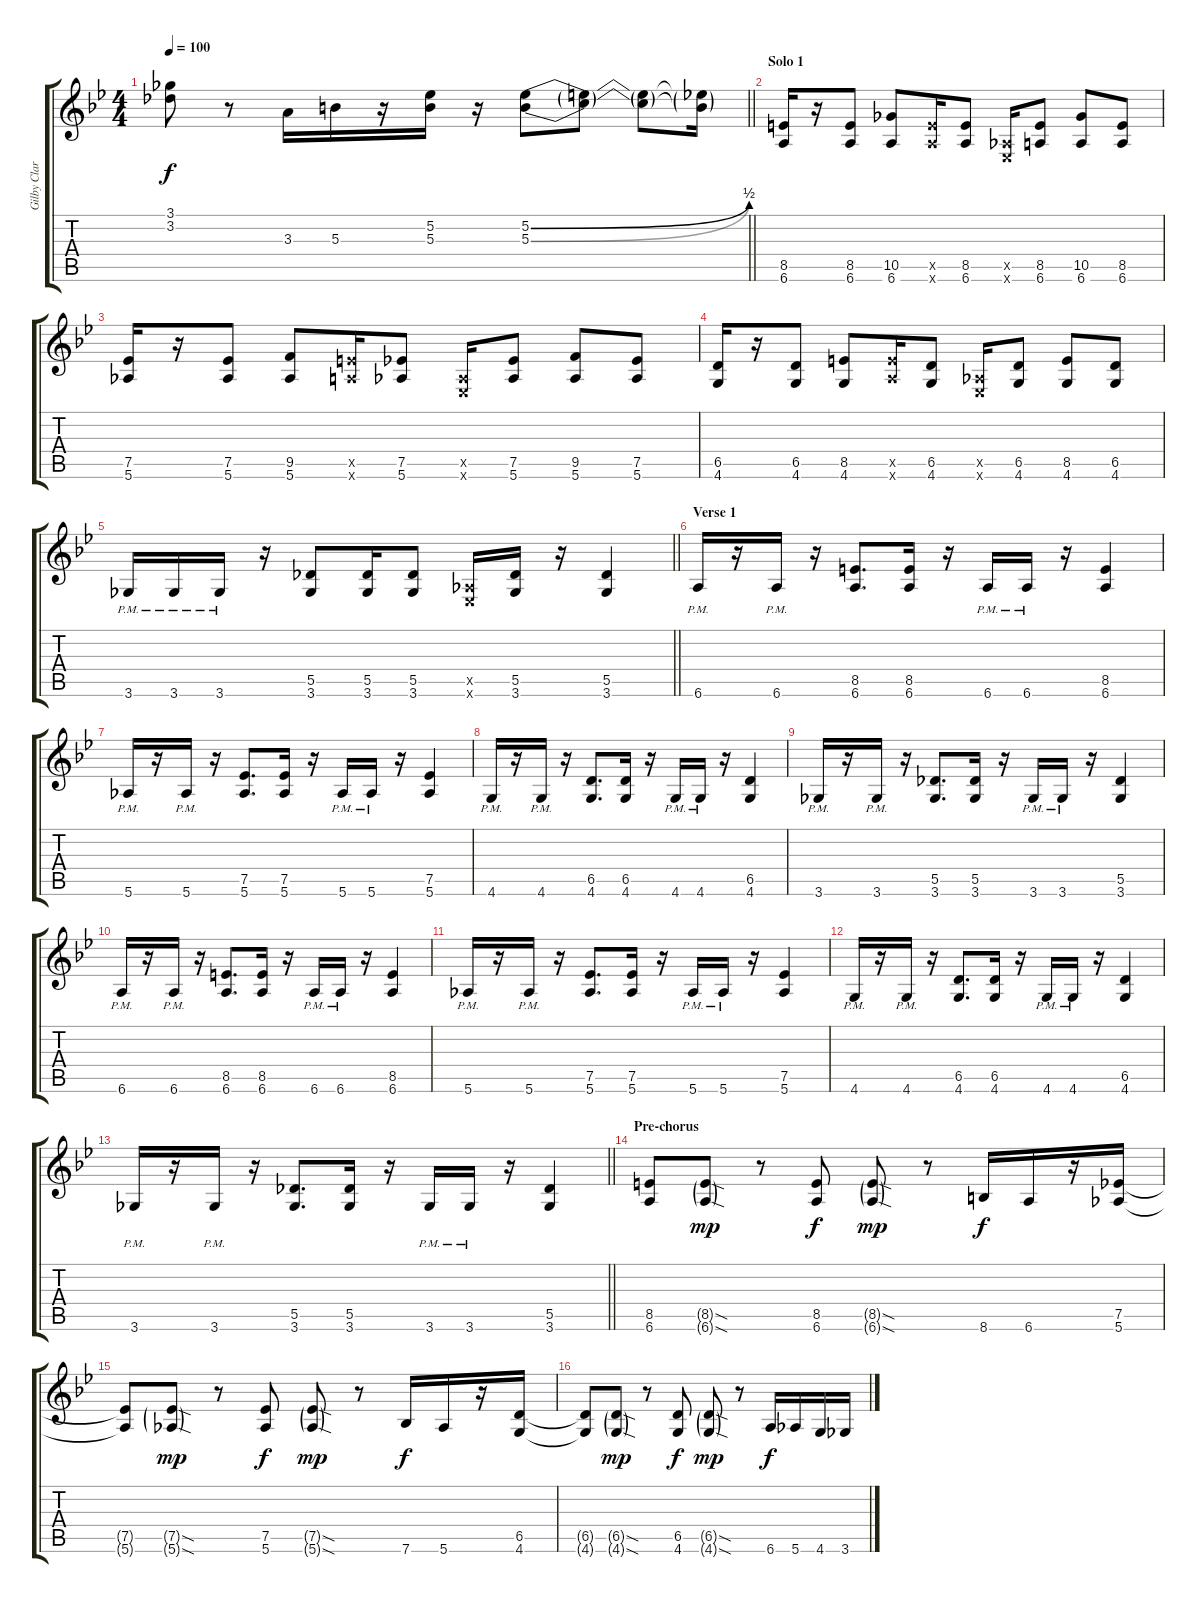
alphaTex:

\track ("Gilby Clark" "Gilby Clar") {instrument distortionguitar}
\staff {score tabs}
\tuning (Eb4 Bb3 Gb3 Db3 Ab2 Eb2) {hide}
\ts (4 4)
\tempo 100
\clef g2
\barLineRight lightlight
\ks bb
(3.1 3.2).8{dy f} r.8 3.3.16 5.3.16 r.16 (5.2 5.3).16 r.16 (5.2{be (bend 0 0 60 2)} 5.3{be (bend 0 0 60 2)}).8 (5.2{t} 5.3{t}).8 (5.2{t} 5.3{t}).8 (5.2{t} 5.3{t}).16 |
\section ("" "Solo 1")
(8.5 6.6).16 r.16 (8.5 6.6).8 (10.5 6.6).8 (8.5{x} 6.6{x}).16 (8.5 6.6).8 (0.5{x} 0.6{x}).16 (8.5 6.6).8 (10.5 6.6).8 (8.5 6.6).8 |
(7.5 5.6).16 r.16 (7.5 5.6).8 (9.5 5.6).8 (8.5{x} 6.6{x}).16 (7.5 5.6).8 (0.5{x} 0.6{x}).16 (7.5 5.6).8 (9.5 5.6).8 (7.5 5.6).8 |
(6.5 4.6).16 r.16 (6.5 4.6).8 (8.5 4.6).8 (8.5{x} 6.6{x}).16 (6.5 4.6).8 (0.5{x} 0.6{x}).16 (6.5 4.6).8 (8.5 4.6).8 (6.5 4.6).8 |
\barLineRight lightlight
3.6{pm}.16 3.6{pm}.16 3.6{pm}.16 r.16 (5.5 3.6).8 (5.5 3.6).16 (5.5 3.6).8 (0.5{x} 0.6{x}).16 (5.5 3.6).16 r.16 (5.5 3.6).4 |
\section ("" "Verse 1")
6.6{pm}.16 r.16 6.6{pm}.16 r.16 (8.5 6.6).8{d} (8.5 6.6).16 r.16 6.6{pm}.16 6.6{pm}.16 r.16 (8.5 6.6).4 |
5.6{pm}.16 r.16 5.6{pm}.16 r.16 (7.5 5.6).8{d} (7.5 5.6).16 r.16 5.6{pm}.16 5.6{pm}.16 r.16 (7.5 5.6).4 |
4.6{pm}.16 r.16 4.6{pm}.16 r.16 (6.5 4.6).8{d} (6.5 4.6).16 r.16 4.6{pm}.16 4.6{pm}.16 r.16 (6.5 4.6).4 |
3.6{pm}.16 r.16 3.6{pm}.16 r.16 (5.5 3.6).8{d} (5.5 3.6).16 r.16 3.6{pm}.16 3.6{pm}.16 r.16 (5.5 3.6).4 |
6.6{pm}.16 r.16 6.6{pm}.16 r.16 (8.5 6.6).8{d} (8.5 6.6).16 r.16 6.6{pm}.16 6.6{pm}.16 r.16 (8.5 6.6).4 |
5.6{pm}.16 r.16 5.6{pm}.16 r.16 (7.5 5.6).8{d} (7.5 5.6).16 r.16 5.6{pm}.16 5.6{pm}.16 r.16 (7.5 5.6).4 |
4.6{pm}.16 r.16 4.6{pm}.16 r.16 (6.5 4.6).8{d} (6.5 4.6).16 r.16 4.6{pm}.16 4.6{pm}.16 r.16 (6.5 4.6).4 |
\barLineRight lightlight
3.6{pm}.16 r.16 3.6{pm}.16 r.16 (5.5 3.6).8{d} (5.5 3.6).16 r.16 3.6{pm}.16 3.6{pm}.16 r.16 (5.5 3.6).4 |
\section ("" "Pre-chorus")
(8.5 6.6).8 (8.5{sod g} 6.6{sod g}).8{dy mp} r.8 (8.5 6.6).8{dy f} (8.5{sod g} 6.6{sod g}).8{dy mp} r.8 8.6.16{dy f} 6.6.16 r.16 (7.5 5.6).16 |
(7.5{t} 5.6{t}).8 (7.5{sod g} 5.6{sod g}).8{dy mp} r.8 (7.5 5.6).8{dy f} (7.5{sod g} 5.6{sod g}).8{dy mp} r.8 7.6.16{dy f} 5.6.16 r.16 (6.5 4.6).16 |
(6.5{t} 4.6{t}).8 (6.5{sod g} 4.6{sod g}).8{dy mp} r.8 (6.5 4.6).8{dy f} (6.5{sod g} 4.6{sod g}).8{dy mp} r.8 6.6.16{dy f} 5.6.16 4.6.16 3.6.16
